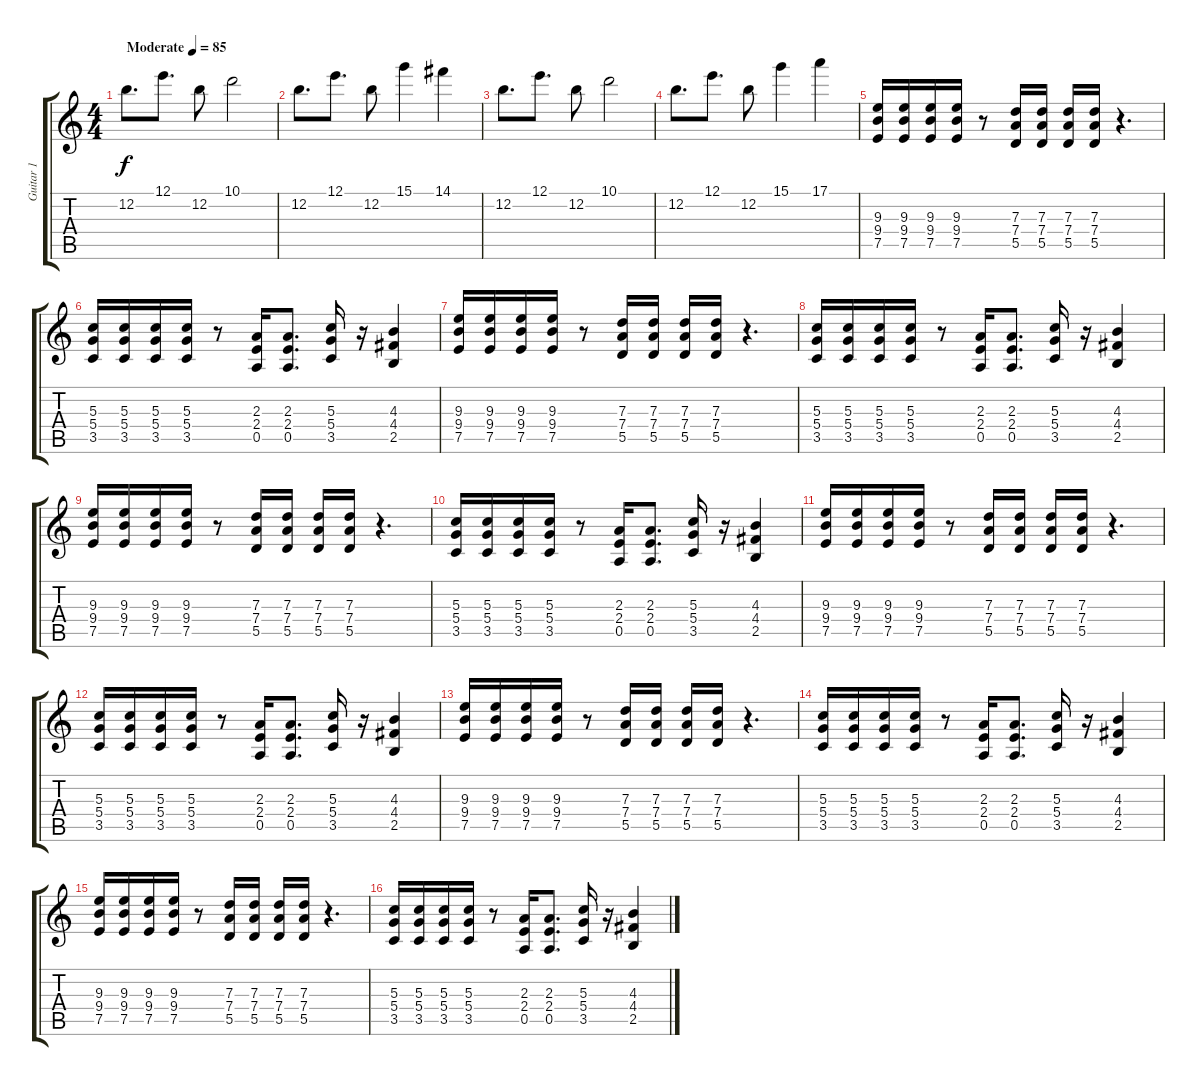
\track ("Guitar 1" "Guitar 1") {instrument distortionguitar}
\staff {score tabs}
\tuning (E4 B3 G3 D3 A2 E2) {hide}
\ts (4 4)
\tempo (85 "Moderate")
\clef g2
\ks c
12.2.8{d dy f instrument distortionguitar} 12.1.8{d} 12.2.8 10.1.2 |
12.2.8{d} 12.1.8{d} 12.2.8 15.1.4 14.1.4 |
12.2.8{d} 12.1.8{d} 12.2.8 10.1.2 |
12.2.8{d} 12.1.8{d} 12.2.8 15.1.4 17.1.4 |
(9.3 9.4 7.5).16 (9.3 9.4 7.5).16 (9.3 9.4 7.5).16 (9.3 9.4 7.5).16 r.8 (7.3 7.4 5.5).16 (7.3 7.4 5.5).16 (7.3 7.4 5.5).16 (7.3 7.4 5.5).16 r.4{d} |
(5.3 5.4 3.5).16 (5.3 5.4 3.5).16 (5.3 5.4 3.5).16 (5.3 5.4 3.5).16 r.8 (2.3 2.4 0.5).16 (2.3 2.4 0.5).8{d} (5.3 5.4 3.5).16 r.16 (4.3 4.4 2.5).4 |
(9.3 9.4 7.5).16 (9.3 9.4 7.5).16 (9.3 9.4 7.5).16 (9.3 9.4 7.5).16 r.8 (7.3 7.4 5.5).16 (7.3 7.4 5.5).16 (7.3 7.4 5.5).16 (7.3 7.4 5.5).16 r.4{d} |
(5.3 5.4 3.5).16 (5.3 5.4 3.5).16 (5.3 5.4 3.5).16 (5.3 5.4 3.5).16 r.8 (2.3 2.4 0.5).16 (2.3 2.4 0.5).8{d} (5.3 5.4 3.5).16 r.16 (4.3 4.4 2.5).4 |
(9.3 9.4 7.5).16 (9.3 9.4 7.5).16 (9.3 9.4 7.5).16 (9.3 9.4 7.5).16 r.8 (7.3 7.4 5.5).16 (7.3 7.4 5.5).16 (7.3 7.4 5.5).16 (7.3 7.4 5.5).16 r.4{d} |
(5.3 5.4 3.5).16 (5.3 5.4 3.5).16 (5.3 5.4 3.5).16 (5.3 5.4 3.5).16 r.8 (2.3 2.4 0.5).16 (2.3 2.4 0.5).8{d} (5.3 5.4 3.5).16 r.16 (4.3 4.4 2.5).4 |
(9.3 9.4 7.5).16 (9.3 9.4 7.5).16 (9.3 9.4 7.5).16 (9.3 9.4 7.5).16 r.8 (7.3 7.4 5.5).16 (7.3 7.4 5.5).16 (7.3 7.4 5.5).16 (7.3 7.4 5.5).16 r.4{d} |
(5.3 5.4 3.5).16 (5.3 5.4 3.5).16 (5.3 5.4 3.5).16 (5.3 5.4 3.5).16 r.8 (2.3 2.4 0.5).16 (2.3 2.4 0.5).8{d} (5.3 5.4 3.5).16 r.16 (4.3 4.4 2.5).4 |
(9.3 9.4 7.5).16 (9.3 9.4 7.5).16 (9.3 9.4 7.5).16 (9.3 9.4 7.5).16 r.8 (7.3 7.4 5.5).16 (7.3 7.4 5.5).16 (7.3 7.4 5.5).16 (7.3 7.4 5.5).16 r.4{d} |
(5.3 5.4 3.5).16 (5.3 5.4 3.5).16 (5.3 5.4 3.5).16 (5.3 5.4 3.5).16 r.8 (2.3 2.4 0.5).16 (2.3 2.4 0.5).8{d} (5.3 5.4 3.5).16 r.16 (4.3 4.4 2.5).4 |
(9.3 9.4 7.5).16 (9.3 9.4 7.5).16 (9.3 9.4 7.5).16 (9.3 9.4 7.5).16 r.8 (7.3 7.4 5.5).16 (7.3 7.4 5.5).16 (7.3 7.4 5.5).16 (7.3 7.4 5.5).16 r.4{d} |
(5.3 5.4 3.5).16 (5.3 5.4 3.5).16 (5.3 5.4 3.5).16 (5.3 5.4 3.5).16 r.8 (2.3 2.4 0.5).16 (2.3 2.4 0.5).8{d} (5.3 5.4 3.5).16 r.16 (4.3 4.4 2.5).4
